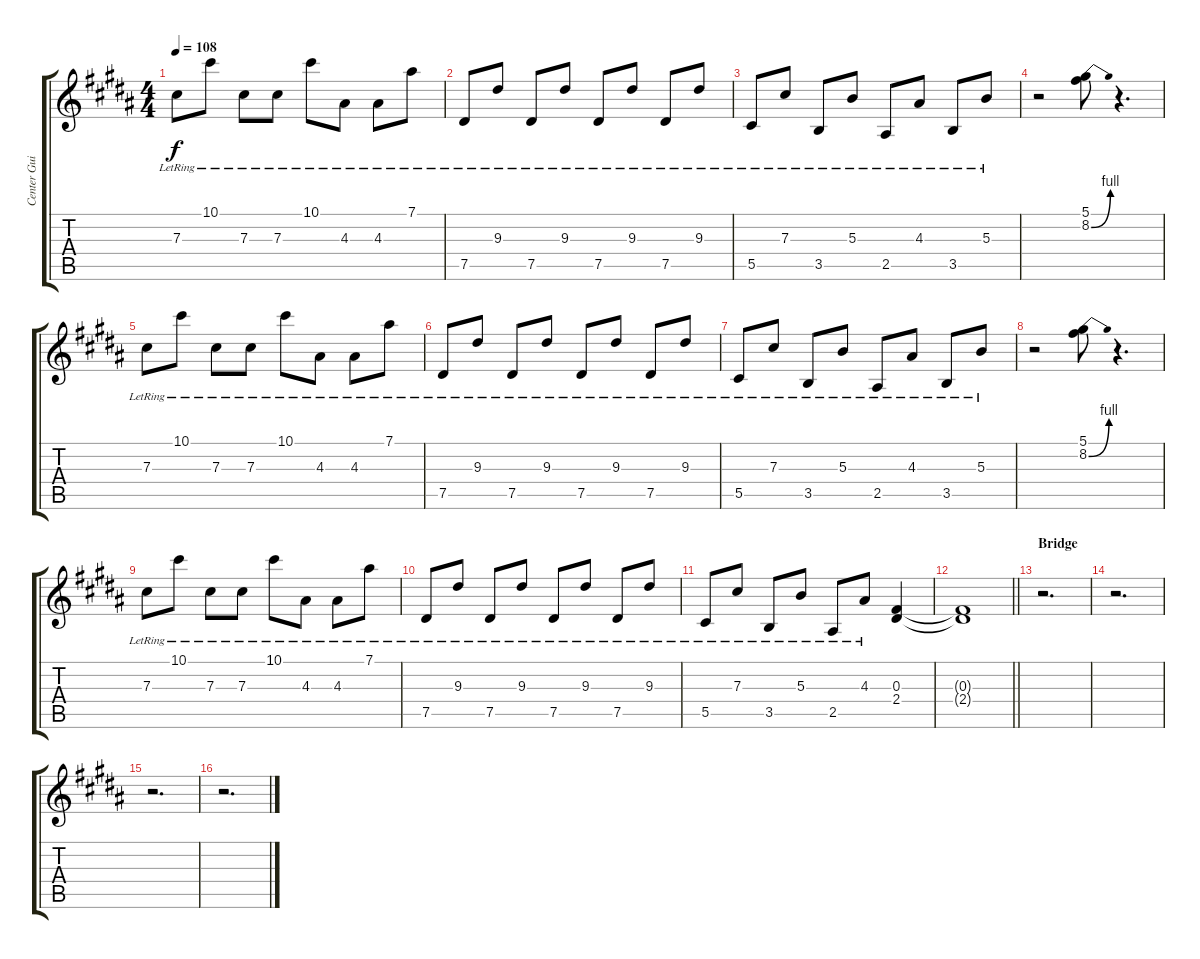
\track ("Center Guitar" "Center Gui") {instrument distortionguitar}
\staff {score tabs}
\tuning (Eb4 Bb3 Gb3 Db3 Ab2 Db2) {hide}
\ts (4 4)
\tempo 108
\clef g2
\ks b
7.3{lr}.8{dy f volume 8 instrument electricguitarclean} 10.1{lr}.8 7.3{lr}.8 7.3{lr}.8 10.1{lr}.8 4.3{lr}.8 4.3{lr}.8 7.1{lr}.8 |
7.5{lr}.8 9.3{lr}.8 7.5{lr}.8 9.3{lr}.8 7.5{lr}.8 9.3{lr}.8 7.5{lr}.8 9.3{lr}.8 |
5.5{lr}.8 7.3{lr}.8 3.5{lr}.8 5.3{lr}.8 2.5{lr}.8 4.3{lr}.8 3.5{lr}.8 5.3{lr}.8 |
r.2{volume 11 instrument distortionguitar} (5.1 8.2{be (bend 0 0 60 4)}).8 r.4{d} |
7.3{lr}.8{volume 8 instrument electricguitarclean} 10.1{lr}.8 7.3{lr}.8 7.3{lr}.8 10.1{lr}.8 4.3{lr}.8 4.3{lr}.8 7.1{lr}.8 |
7.5{lr}.8 9.3{lr}.8 7.5{lr}.8 9.3{lr}.8 7.5{lr}.8 9.3{lr}.8 7.5{lr}.8 9.3{lr}.8 |
5.5{lr}.8 7.3{lr}.8 3.5{lr}.8 5.3{lr}.8 2.5{lr}.8 4.3{lr}.8 3.5{lr}.8 5.3{lr}.8 |
r.2{volume 11 instrument distortionguitar} (5.1 8.2{be (bend 0 0 60 4)}).8 r.4{d} |
7.3{lr}.8{volume 8 instrument electricguitarclean} 10.1{lr}.8 7.3{lr}.8 7.3{lr}.8 10.1{lr}.8 4.3{lr}.8 4.3{lr}.8 7.1{lr}.8 |
7.5{lr}.8 9.3{lr}.8 7.5{lr}.8 9.3{lr}.8 7.5{lr}.8 9.3{lr}.8 7.5{lr}.8 9.3{lr}.8 |
5.5{lr}.8 7.3{lr}.8 3.5{lr}.8 5.3{lr}.8 2.5{lr}.8 4.3{lr}.8 (0.3 2.4).4{volume 11 instrument distortionguitar} |
\barLineRight lightlight
(0.3{t} 2.4{t}).1 |
\section ("" "Bridge")
r.2{d} |
r.2{d} |
r.2{d} |
r.2{d}
